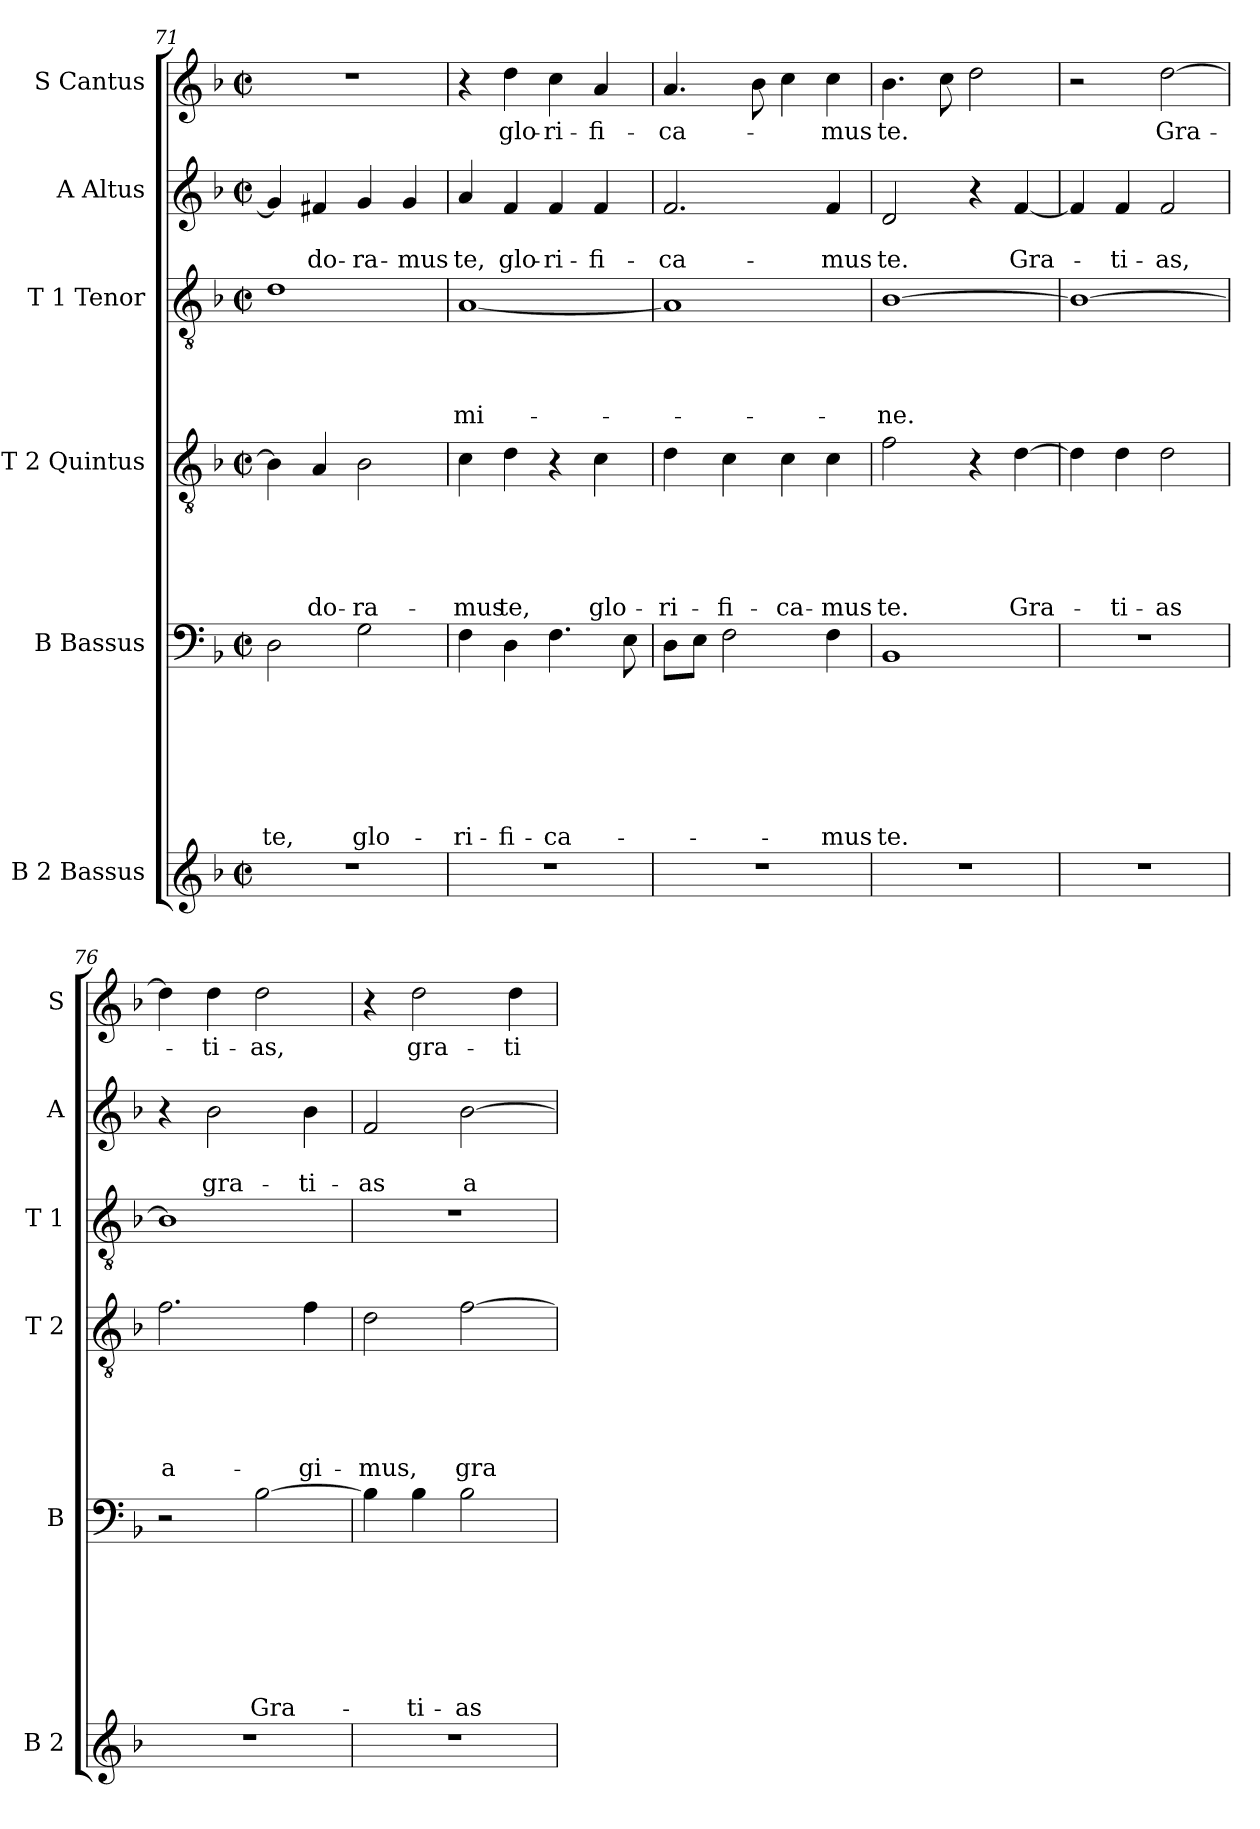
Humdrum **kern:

**kern	**kern	**text	**text	**text	**text	**text	**text	**text	**kern	**text	**text	**text	**text	**text	**kern	**text	**text	**text	**text	**kern	**text	**text	**kern	**text
*part6	*part5	*part5	*part5	*part5	*part5	*part5	*part5	*part5	*part4	*part4	*part4	*part4	*part4	*part4	*part3	*part3	*part3	*part3	*part3	*part2	*part2	*part2	*part1	*part1
*staff6	*staff5	*staff5	*staff5	*staff5	*staff5	*staff5	*staff5	*staff5	*staff4	*staff4	*staff4	*staff4	*staff4	*staff4	*staff3	*staff3	*staff3	*staff3	*staff3	*staff2	*staff2	*staff2	*staff1	*staff1
*I"B 2 Bassus	*I"B Bassus	*	*	*	*	*	*	*	*I"T 2 Quintus	*	*	*	*	*	*I"T 1 Tenor	*	*	*	*	*I"A Altus	*	*	*I"S Cantus	*
*I'B 2	*I'B	*	*	*	*	*	*	*	*I'T 2	*	*	*	*	*	*I'T 1	*	*	*	*	*I'A	*	*	*I'S	*
*clefG2	*clefF4	*	*	*	*	*	*	*	*clefGv2	*	*	*	*	*	*clefGv2	*	*	*	*	*clefG2	*	*	*clefG2	*
*k[b-]	*k[b-]	*	*	*	*	*	*	*	*k[b-]	*	*	*	*	*	*k[b-]	*	*	*	*	*k[b-]	*	*	*k[b-]	*
*F:	*F:	*	*	*	*	*	*	*	*F:	*	*	*	*	*	*F:	*	*	*	*	*F:	*	*	*F:	*
*M2/2	*M2/2	*	*	*	*	*	*	*	*M2/2	*	*	*	*	*	*M2/2	*	*	*	*	*M2/2	*	*	*M2/2	*
*met(c|)	*met(c|)	*	*	*	*	*	*	*	*met(c|)	*	*	*	*	*	*met(c|)	*	*	*	*	*met(c|)	*	*	*met(c|)	*
=71	=71	=71	=71	=71	=71	=71	=71	=71	=71	=71	=71	=71	=71	=71	=71	=71	=71	=71	=71	=71	=71	=71	=71	=71
!	!	!	!	!	!	!	!	!LO:LY:b	!	!	!	!	!	!	!	!	!	!	!	!	!	!	!	!
1r	2D\	.	.	.	.	.	.	te,	4B-\]	.	.	.	.	.	1d	.	.	.	.	4g/]	.	.	1r	.
!	!	!	!	!	!	!	!	!	!	!	!	!	!	!LO:LY:b	!	!	!	!	!	!	!	!LO:LY:b	!	!
.	.	.	.	.	.	.	.	.	4A/	.	.	.	.	-do-	.	.	.	.	.	4f#X/	.	-do-	.	.
!	!	!	!	!	!	!	!	!LO:LY:b	!	!	!	!	!	!LO:LY:b	!	!	!	!	!	!	!	!LO:LY:b	!	!
.	2G\	.	.	.	.	.	.	glo-	2B-\	.	.	.	.	-ra-	.	.	.	.	.	4g/	.	-ra-	.	.
!	!	!	!	!	!	!	!	!	!	!	!	!	!	!	!	!	!	!	!	!	!	!LO:LY:b	!	!
.	.	.	.	.	.	.	.	.	.	.	.	.	.	.	.	.	.	.	.	4g/	.	-mus	.	.
=72	=72	=72	=72	=72	=72	=72	=72	=72	=72	=72	=72	=72	=72	=72	=72	=72	=72	=72	=72	=72	=72	=72	=72	=72
!	!	!	!	!	!	!	!	!LO:LY:b	!	!	!	!	!	!LO:LY:b	!	!	!	!	!LO:LY:b	!	!	!LO:LY:b	!	!
1r	4F\	.	.	.	.	.	.	-ri-	4c\	.	.	.	.	-mus	[<1A	.	.	.	-mi-	4a/	.	te,	4r	.
!	!	!	!	!	!	!	!	!LO:LY:b	!	!	!	!	!	!LO:LY:b	!	!	!	!	!	!	!	!LO:LY:b	!	!LO:LY:b
.	4D\	.	.	.	.	.	.	-fi-	4d\	.	.	.	.	te,	.	.	.	.	.	4f/	.	glo-	4dd\	glo-
!	!	!	!	!	!	!	!	!LO:LY:b	!	!	!	!	!	!	!	!	!	!	!	!	!	!LO:LY:b	!	!LO:LY:b
.	4.F\	.	.	.	.	.	.	-ca-	4r	.	.	.	.	.	.	.	.	.	.	4f/	.	-ri-	4cc\	-ri-
!	!	!	!	!	!	!	!	!	!	!	!	!	!	!LO:LY:b	!	!	!	!	!	!	!	!LO:LY:b	!	!LO:LY:b
.	.	.	.	.	.	.	.	.	4c\	.	.	.	.	glo-	.	.	.	.	.	4f/	.	-fi-	4a/	-fi-
.	8E\	.	.	.	.	.	.	.	.	.	.	.	.	.	.	.	.	.	.	.	.	.	.	.
!!LO:LB:g=z
=73	=73	=73	=73	=73	=73	=73	=73	=73	=73	=73	=73	=73	=73	=73	=73	=73	=73	=73	=73	=73	=73	=73	=73	=73
!	!	!	!	!	!	!	!	!	!	!	!	!	!	!LO:LY:b	!	!	!	!	!	!	!	!LO:LY:b	!	!LO:LY:b
1r	8D\L	.	.	.	.	.	.	.	4d\	.	.	.	.	-ri-	1A]	.	.	.	.	2.f/	.	-ca-	4.a/	-ca-
.	8E\J	.	.	.	.	.	.	.	.	.	.	.	.	.	.	.	.	.	.	.	.	.	.	.
!	!	!	!	!	!	!	!	!	!	!	!	!	!	!LO:LY:b	!	!	!	!	!	!	!	!	!	!
.	2F\	.	.	.	.	.	.	.	4c\	.	.	.	.	-fi-	.	.	.	.	.	.	.	.	.	.
.	.	.	.	.	.	.	.	.	.	.	.	.	.	.	.	.	.	.	.	.	.	.	8b-\	.
!	!	!	!	!	!	!	!	!	!	!	!	!	!	!LO:LY:b	!	!	!	!	!	!	!	!	!	!
.	.	.	.	.	.	.	.	.	4c\	.	.	.	.	-ca-	.	.	.	.	.	.	.	.	4cc\	.
!	!	!	!	!	!	!	!	!LO:LY:b	!	!	!	!	!	!LO:LY:b	!	!	!	!	!	!	!	!LO:LY:b	!	!LO:LY:b
.	4F\	.	.	.	.	.	.	-mus	4c\	.	.	.	.	-mus	.	.	.	.	.	4f/	.	-mus	4cc\	-mus
=74	=74	=74	=74	=74	=74	=74	=74	=74	=74	=74	=74	=74	=74	=74	=74	=74	=74	=74	=74	=74	=74	=74	=74	=74
!	!	!	!	!	!	!	!	!LO:LY:b	!	!	!	!	!	!LO:LY:b	!	!	!	!	!LO:LY:b	!	!	!LO:LY:b	!	!LO:LY:b
1r	1BB-	.	.	.	.	.	.	te.	2f\	.	.	.	.	te.	[>1B-	.	.	.	-ne.	2d/	.	te.	4.b-\	te.
.	.	.	.	.	.	.	.	.	.	.	.	.	.	.	.	.	.	.	.	.	.	.	8cc\	.
.	.	.	.	.	.	.	.	.	4r	.	.	.	.	.	.	.	.	.	.	4r	.	.	2dd\	.
!	!	!	!	!	!	!	!	!	!	!	!	!	!	!LO:LY:b	!	!	!	!	!	!	!	!LO:LY:b	!	!
.	.	.	.	.	.	.	.	.	[>4d\	.	.	.	.	Gra-	.	.	.	.	.	[<4f/	.	Gra-	.	.
=75	=75	=75	=75	=75	=75	=75	=75	=75	=75	=75	=75	=75	=75	=75	=75	=75	=75	=75	=75	=75	=75	=75	=75	=75
1r	1r	.	.	.	.	.	.	.	4d\]	.	.	.	.	.	1B-_	.	.	.	.	4f/]	.	.	2r	.
!	!	!	!	!	!	!	!	!	!	!	!	!	!	!LO:LY:b	!	!	!	!	!	!	!	!LO:LY:b	!	!
.	.	.	.	.	.	.	.	.	4d\	.	.	.	.	-ti-	.	.	.	.	.	4f/	.	-ti-	.	.
!	!	!	!	!	!	!	!	!	!	!	!	!	!	!LO:LY:b	!	!	!	!	!	!	!	!LO:LY:b	!	!LO:LY:b
.	.	.	.	.	.	.	.	.	2d\	.	.	.	.	-as	.	.	.	.	.	2f/	.	-as,	[>2dd\	Gra-
=76	=76	=76	=76	=76	=76	=76	=76	=76	=76	=76	=76	=76	=76	=76	=76	=76	=76	=76	=76	=76	=76	=76	=76	=76
!	!	!	!	!	!	!	!	!	!	!	!	!	!	!LO:LY:b	!	!	!	!	!	!	!	!	!	!
1r	2r	.	.	.	.	.	.	.	2.f\	.	.	.	.	a-	1B-]	.	.	.	.	4r	.	.	4dd\]	.
!	!	!	!	!	!	!	!	!	!	!	!	!	!	!	!	!	!	!	!	!	!	!LO:LY:b	!	!LO:LY:b
.	.	.	.	.	.	.	.	.	.	.	.	.	.	.	.	.	.	.	.	2b-\	.	gra-	4dd\	-ti-
!	!	!	!	!	!	!	!	!LO:LY:b	!	!	!	!	!	!	!	!	!	!	!	!	!	!	!	!LO:LY:b
.	[>2B-\	.	.	.	.	.	.	Gra-	.	.	.	.	.	.	.	.	.	.	.	.	.	.	2dd\	-as,
!	!	!	!	!	!	!	!	!	!	!	!	!	!	!LO:LY:b	!	!	!	!	!	!	!	!LO:LY:b	!	!
.	.	.	.	.	.	.	.	.	4f\	.	.	.	.	-gi-	.	.	.	.	.	4b-\	.	-ti-	.	.
=77	=77	=77	=77	=77	=77	=77	=77	=77	=77	=77	=77	=77	=77	=77	=77	=77	=77	=77	=77	=77	=77	=77	=77	=77
!	!	!	!	!	!	!	!	!	!	!	!	!	!	!LO:LY:b	!	!	!	!	!	!	!	!LO:LY:b	!	!
1r	4B-\]	.	.	.	.	.	.	.	2d\	.	.	.	.	-mus,	1r	.	.	.	.	2f/	.	-as	4r	.
!	!	!	!	!	!	!	!	!LO:LY:b	!	!	!	!	!	!	!	!	!	!	!	!	!	!	!	!LO:LY:b
.	4B-\	.	.	.	.	.	.	-ti-	.	.	.	.	.	.	.	.	.	.	.	.	.	.	2dd\	gra-
!	!	!	!	!	!	!	!	!LO:LY:b	!	!	!	!	!	!LO:LY:b	!	!	!	!	!	!	!	!LO:LY:b	!	!
.	2B-\	.	.	.	.	.	.	-as	[<2f\	.	.	.	.	gra-	.	.	.	.	.	[<2b-\	.	a-	.	.
!	!	!	!	!	!	!	!	!	!	!	!	!	!	!	!	!	!	!	!	!	!	!	!	!LO:LY:b
.	.	.	.	.	.	.	.	.	.	.	.	.	.	.	.	.	.	.	.	.	.	.	4dd\	-ti-
=	=	=	=	=	=	=	=	=	=	=	=	=	=	=	=	=	=	=	=	=	=	=	=	=
*-	*-	*-	*-	*-	*-	*-	*-	*-	*-	*-	*-	*-	*-	*-	*-	*-	*-	*-	*-	*-	*-	*-	*-	*-
